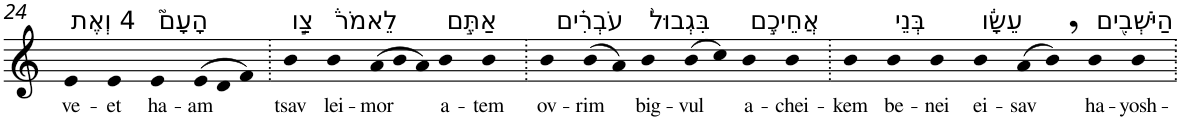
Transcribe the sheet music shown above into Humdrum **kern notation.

**kern	**text
*part1	*part1
*staff1	*staff1
*I"Piano	*
*I'Pno	*
!!LO:PB:g=z
*clefG2	*
*k[]	*
=24	=24
!LO:TX:a:t=4 וְאֶת	!
!	!LO:LY:b
4e	ve-
!	!LO:LY:b
4e	-et
!LO:TX:a:t=הָעָם֮	!
!	!LO:LY:b
4e	ha-
!	!LO:LY:b
(>12e	-am
12d	.
12f)	.
=25.	=25.
!LO:TX:a:t=צַ֣ו	!
!	!LO:LY:b
4b	tsav
!LO:TX:a:t=לֵאמֹר֒	!
!	!LO:LY:b
4b	lei-
!	!LO:LY:b
(12a	-mor
12b	.
12a)	.
!LO:TX:a:t=אַתֶּ֣ם	!
!	!LO:LY:b
4b	a-
!	!LO:LY:b
4b	-tem
=26.	=26.
!LO:TX:a:t=עֹבְרִ֗ים	!
!	!LO:LY:b
4b	ov-
!	!LO:LY:b
(8b	-rim
8a)	.
!LO:TX:a:t=בִּגְבוּל֙	!
!	!LO:LY:b
4b	big-
!	!LO:LY:b
(8b	-vul
8cc)	.
!LO:TX:a:t=אֲחֵיכֶ֣ם	!
!	!LO:LY:b
4b	a-
!	!LO:LY:b
4b	-chei-
=27.	=27.
!	!LO:LY:b
4b	-kem
!LO:TX:a:t=בְּנֵי	!
!	!LO:LY:b
4b	be-
!	!LO:LY:b
4b	-nei
!LO:TX:a:t=עֵשָׂ֔ו	!
!	!LO:LY:b
4b	ei-
!	!LO:LY:b
(8a	-sav
8b,)	.
!LO:TX:a:t=הַיֹּשְׁבִ֖ים	!
!	!LO:LY:b
4b	ha-
!	!LO:LY:b
4b	-yosh-
=.	=.
*-	*-
